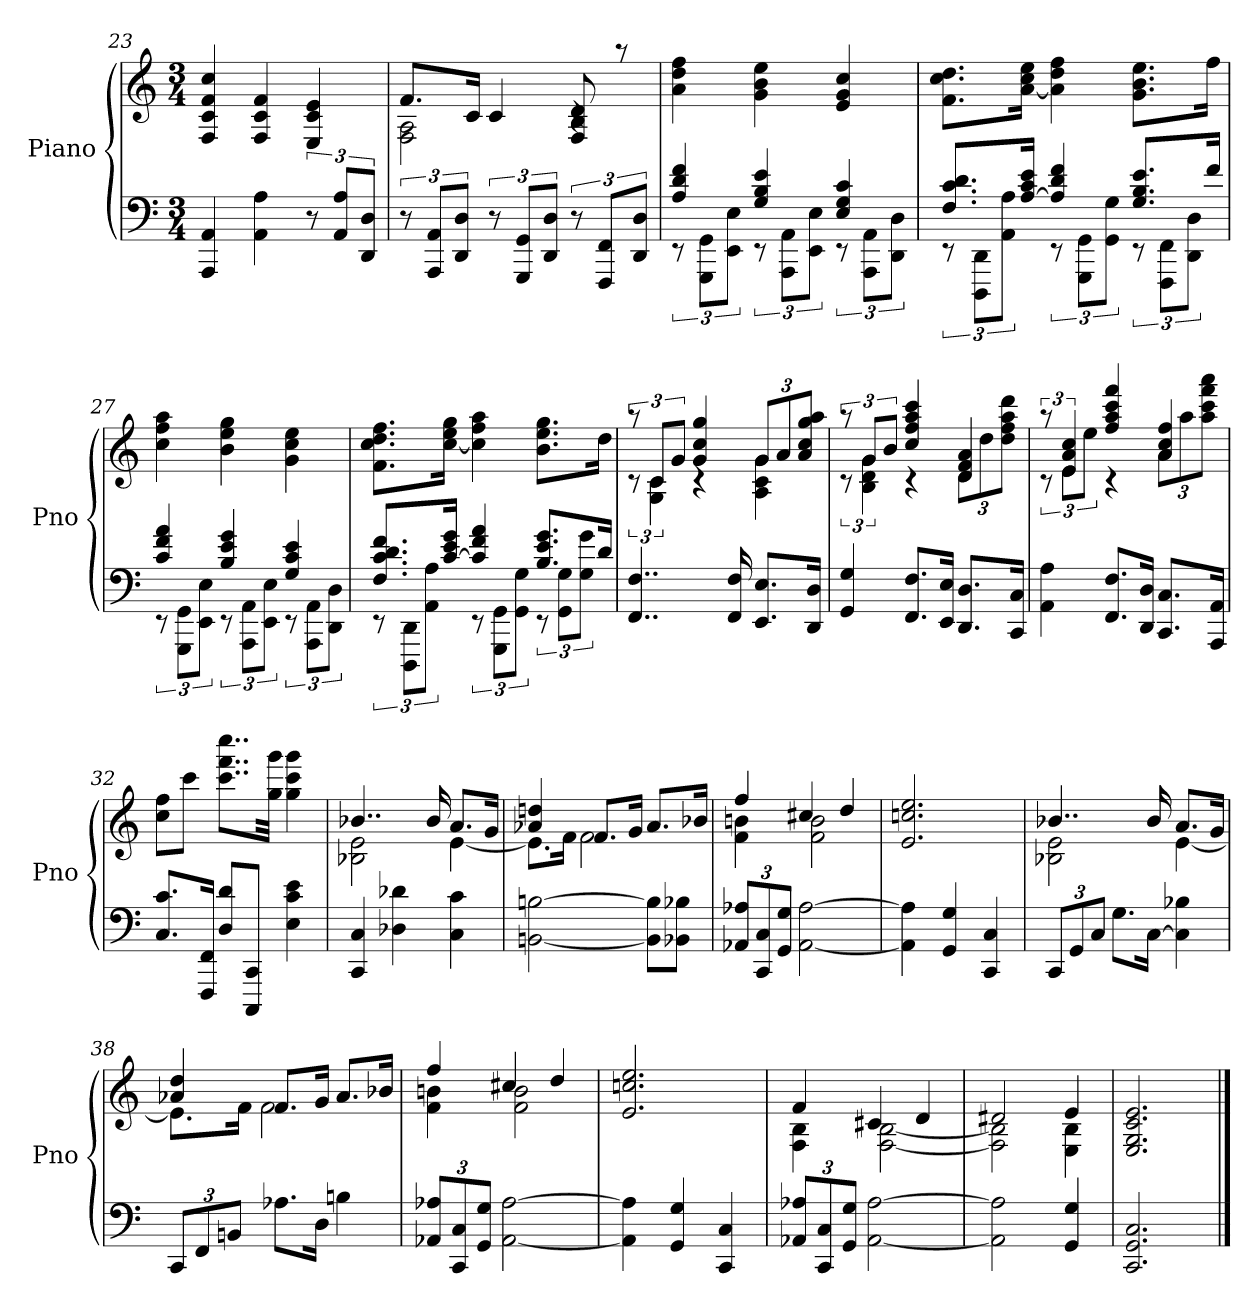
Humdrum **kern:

**kern	**kern
*part1	*part1
*staff2	*staff1
*I"Piano	*
*I'Pno	*
*clefF4	*clefG2
*k[]	*k[]
*C:	*C:
*M3/4	*M3/4
=23	=23
4AAA 4AA	4F 4c 4f 4cc
4AA 4A	4F 4c 4f
12r	4E 4c 4e
12AA 12AL	.
12DD 12DJ	.
=24	=24
*	*^
12r	8.fL	2F 2A
12AAA 12AAL	.	.
12DD 12DJ	.	.
.	16cJk	.
12r	4c	.
12GGG 12GGL	.	.
12DD 12DJ	.	.
12r	8F 8B 8d	4rc
12FFF 12FFL	.	.
.	8raa	.
12DD 12DJ	.	.
*	*v	*v
=25	=25
*^	*
4A 4d 4f	12rEE	4a 4dd 4ff
.	12GGG 12GGL	.
.	12EE 12EJ	.
4G 4B 4e	12rEE	4g 4b 4ee
.	12AAA 12AAL	.
.	12EE 12EJ	.
4E 4G 4c	12rEE	4e 4g 4cc
.	12AAA 12AAL	.
.	12DD 12DJ	.
=26	=26	=26
8.F 8.c 8.dL	12rEE	8.f 8.cc 8.ddL
.	12DDD 12DDL	.
.	12AA 12AJ	.
[16A 16c 16eJk	.	[16a 16cc 16eeJk
4A] 4d 4f	12rEE	4a] 4dd 4ff
.	12GGG 12GGL	.
.	12GG 12GJ	.
8.G 8.B 8.eL	12rEE	8.g 8.b 8.eeL
.	12FFF 12FFL	.
.	12DD 12DJ	.
16fJk	.	16ffJk
=27	=27	=27
4c 4f 4a	12rEE	4cc 4ff 4aa
.	12GGG 12GGL	.
.	12EE 12EJ	.
4B 4e 4g	12rEE	4b 4ee 4gg
.	12AAA 12AAL	.
.	12EE 12EJ	.
4G 4c 4e	12rEE	4g 4cc 4ee
.	12AAA 12AAL	.
.	12DD 12DJ	.
=28	=28	=28
8.F 8.c 8.d 8.fL	12rEE	8.f 8.cc 8.dd 8.ffL
.	12DDD 12DDL	.
.	12AA 12AJ	.
[16c 16e 16gJk	.	[16cc 16ee 16ggJk
4c] 4f 4a	12rEE	4cc] 4ff 4aa
.	12GGG 12GGL	.
.	12GG 12GJ	.
8.B 8.e 8.gL	12rEE	8.b 8.ee 8.ggL
.	12GG 12GL	.
.	12G 12gJ	.
16dJk	.	16ddJk
*v	*v	*
=29	=29
*	*^
4..FF 4..F	12raa	12rc
.	12cL	6G 6c
.	12gJ	.
.	4g 4cc 4gg	4rc
16FF 16F	.	.
8.EE 8.EL	12gL	4A 4c 4g
.	12a	.
.	12a 12cc 12gg 12aaJ	.
16DD 16DJk	.	.
=30	=30	=30
4GG 4G	12raa	12rc
.	12gL	6B 6d 6g
.	12bJ	.
8.FF 8.FL	4cc 4ff 4aa 4ccc	4rc
16EE 16EJk	.	.
8.DD 8.DL	4d 4f 4a	12dL
.	.	12dd
.	.	12dd 12ff 12aa 12dddJ
16CC 16CJk	.	.
=31	=31	=31
4AA 4A	12raa	12rc
.	6e 6a 6cc	12eL
.	.	12eeJ
8.FF 8.FL	4ff 4aa 4ccc 4fff	4rc
16DD 16DJk	.	.
8.CC 8.CL	4a 4cc 4ff	12aL
.	.	12aa
.	.	12aa 12ccc 12fff 12aaaJ
16AAA 16AAJk	.	.
*	*v	*v
=32	=32
8.C 8.cL	8cc 8ffL
.	8cccJ
16FFF 16FFJk	.
8D 8dL	8..ccc 8..fff 8..ccccL
8CCC 8CCJ	.
.	32gg 32gggJkk
4E 4c 4e	4gg 4ccc 4ggg
=33	=33
*	*^
4CC 4C	4..b-X	2B-X 2e
4D-X 4d-X	.	.
.	16b-	.
4C 4c	8.aL	[4e
.	16gJk	.
=34	=34	=34
[2BBn [2Bn	4a-X 4ddn	8.eL]
.	.	16fJk
.	8.fL	2f
.	16gJk	.
8BB] 8B]L	8.a-L	.
8BB-X 8B-XJ	.	.
.	16b-XJk	.
=35	=35	=35
12AA-X 12A-XL	4ff	4f 4bn
12CC 12C	.	.
12GG 12GJ	.	.
[2AA- [2A-	4cc#X	2f 2b
.	4dd	.
*	*v	*v
=36	=36
4AA-] 4A-]	2.e 2.ccn 2.ee
4GG 4G	.
4CC 4C	.
=37	=37
*	*^
12CCL	4..b-X	2B-X 2e
12GG	.	.
12CJ	.	.
8.GL	.	.
[16CJk	16b-	.
4C] 4B-X	8.aL	[4e
.	16gJk	.
=38	=38	=38
12CCL	4a-X 4dd	8.eL]
12FF	.	.
12BBnJ	.	.
.	.	16fJk
8.A-XL	8.fL	2f
16DJk	16gJk	.
4Bn	8.a-L	.
.	16b-XJk	.
=39	=39	=39
12AA-X 12A-XL	4ff	4f 4bn
12CC 12C	.	.
12GG 12GJ	.	.
[2AA- [2A-	4cc#X	2f 2b
.	4dd	.
*	*v	*v
=40	=40
4AA-] 4A-]	2.e 2.ccn 2.ee
4GG 4G	.
4CC 4C	.
=41	=41
*	*^
12AA-X 12A-XL	4f	4F 4B
12CC 12C	.	.
12GG 12GJ	.	.
[2AA- [2A-	4c#X	[2F [2B
.	4d	.
=42	=42	=42
2AA-] 2A-]	2d#X	2F] 2B]
4GG 4G	4e	4E 4B
*	*v	*v
=43	=43
2.CC 2.GG 2.C	2.E 2.G 2.c 2.e
==	==
*-	*-
